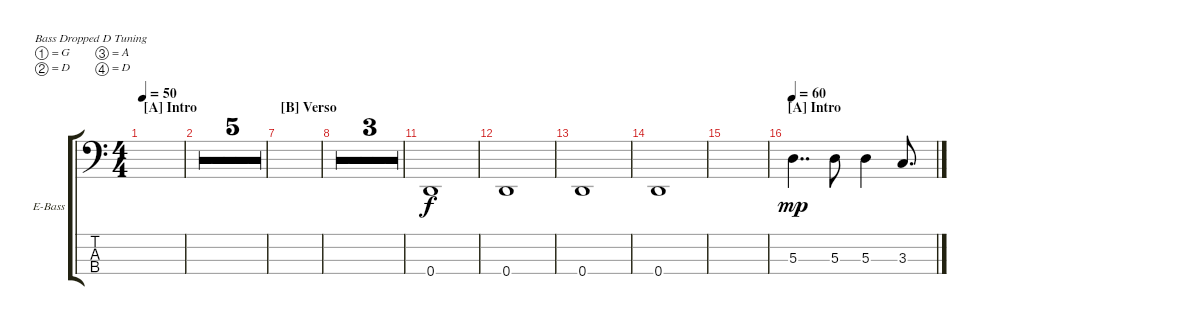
\defaultSystemsLayout 4
\bracketExtendMode groupsimilarinstruments
\firstSystemTrackNameOrientation horizontal
\otherSystemsTrackNameOrientation horizontal
\track ("Bass" "E-Bass") {multiBarRest instrument electricbassfinger}
\staff {score tabs}
\tuning (G2 D2 A1 D1)
\ts (4 4)
\section ("A" "Intro")
\tempo 50
\clef f4
\ks c
|
|
|
|
|
|
\section ("B" "Verso")
|
|
|
|
0.4.1 |
0.4.1 |
0.4.1 |
0.4.1 |
|
\section ("A" "Intro")
\tempo 60
5.3.4{dd dy mp} 5.3.8 5.3.4 3.3.8{d}
